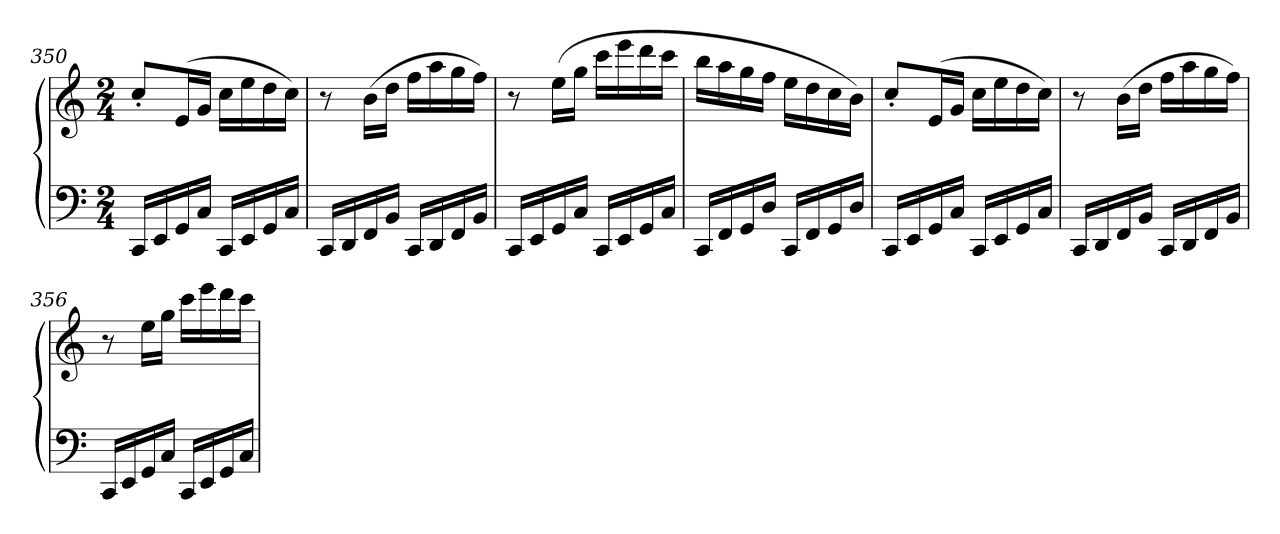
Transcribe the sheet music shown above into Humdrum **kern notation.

**kern	**kern
*part1	*part1
*staff2	*staff1
*clefF4	*clefG2
*k[]	*k[]
*C:	*C:
*M2/4	*M2/4
=350	=350
16CCLL	8cc'L
16EE	.
16GG	(16eL
16CJJ	16gJJ
16CCLL	16ccLL
16EE	16ee
16GG	16dd
16CJJ	16ccJJ)
=351	=351
16CCLL	8r
16DD	.
16FF	(16bLL
16BBJJ	16ddJJ
16CCLL	16ffLL
16DD	16aa
16FF	16gg
16BBJJ	16ffJJ)
=352	=352
16CCLL	8r
16EE	.
16GG	(16eeLL
16CJJ	16ggJJ
16CCLL	16cccLL
16EE	16eee
16GG	16ddd
16CJJ	16cccJJ
=353	=353
16CCLL	16bbLL
16FF	16aa
16GG	16gg
16DJJ	16ffJJ
16CCLL	16eeLL
16FF	16dd
16GG	16cc
16DJJ	16bJJ)
=354	=354
16CCLL	8cc'L
16EE	.
16GG	(16eL
16CJJ	16gJJ
16CCLL	16ccLL
16EE	16ee
16GG	16dd
16CJJ	16ccJJ)
=355	=355
16CCLL	8r
16DD	.
16FF	(16bLL
16BBJJ	16ddJJ
16CCLL	16ffLL
16DD	16aa
16FF	16gg
16BBJJ	16ffJJ)
=356	=356
16CCLL	8r
16EE	.
16GG	16eeLL
16CJJ	16ggJJ
16CCLL	16cccLL
16EE	16eee
16GG	16ddd
16CJJ	16cccJJ
=	=
*-	*-
